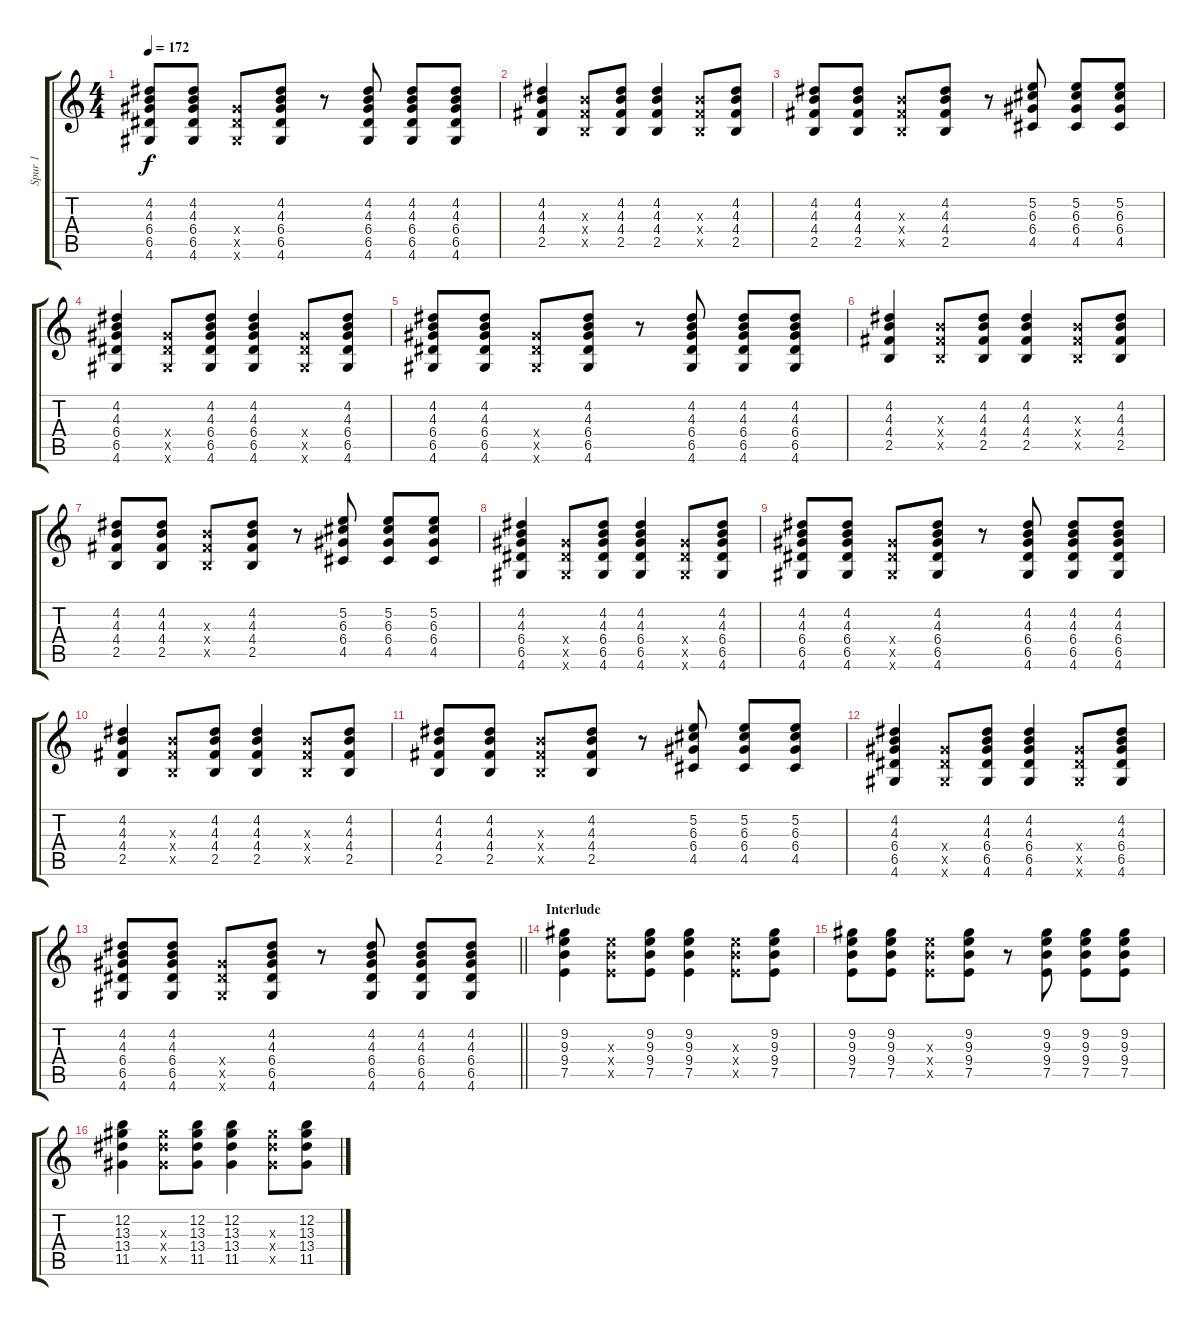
\track ("Spur 1" "Spur 1") {instrument overdrivenguitar}
\staff {score tabs}
\tuning (E4 B3 G3 D3 A2 E2) {hide}
\ts (4 4)
\tempo 172
\clef g2
\ks c
(4.2 4.3 6.4 6.5 4.6).8{dy f} (4.2 4.3 6.4 6.5 4.6).8 (6.4{x} 6.5{x} 4.6{x}).8 (4.2 4.3 6.4 6.5 4.6).8 r.8 (4.2 4.3 6.4 6.5 4.6).8 (4.2 4.3 6.4 6.5 4.6).8 (4.2 4.3 6.4 6.5 4.6).8 |
(4.2 4.3 4.4 2.5).4 (4.3{x} 4.4{x} 2.5{x}).8 (4.2 4.3 4.4 2.5).8 (4.2 4.3 4.4 2.5).4 (4.3{x} 4.4{x} 2.5{x}).8 (4.2 4.3 4.4 2.5).8 |
(4.2 4.3 4.4 2.5).8 (4.2 4.3 4.4 2.5).8 (4.3{x} 4.4{x} 2.5{x}).8 (4.2 4.3 4.4 2.5).8 r.8 (5.2 6.3 6.4 4.5).8 (5.2 6.3 6.4 4.5).8 (5.2 6.3 6.4 4.5).8 |
(4.2 4.3 6.4 6.5 4.6).4 (6.4{x} 6.5{x} 4.6{x}).8 (4.2 4.3 6.4 6.5 4.6).8 (4.2 4.3 6.4 6.5 4.6).4 (6.4{x} 6.5{x} 4.6{x}).8 (4.2 4.3 6.4 6.5 4.6).8 |
(4.2 4.3 6.4 6.5 4.6).8 (4.2 4.3 6.4 6.5 4.6).8 (6.4{x} 6.5{x} 4.6{x}).8 (4.2 4.3 6.4 6.5 4.6).8 r.8 (4.2 4.3 6.4 6.5 4.6).8 (4.2 4.3 6.4 6.5 4.6).8 (4.2 4.3 6.4 6.5 4.6).8 |
(4.2 4.3 4.4 2.5).4 (4.3{x} 4.4{x} 2.5{x}).8 (4.2 4.3 4.4 2.5).8 (4.2 4.3 4.4 2.5).4 (4.3{x} 4.4{x} 2.5{x}).8 (4.2 4.3 4.4 2.5).8 |
(4.2 4.3 4.4 2.5).8 (4.2 4.3 4.4 2.5).8 (4.3{x} 4.4{x} 2.5{x}).8 (4.2 4.3 4.4 2.5).8 r.8 (5.2 6.3 6.4 4.5).8 (5.2 6.3 6.4 4.5).8 (5.2 6.3 6.4 4.5).8 |
(4.2 4.3 6.4 6.5 4.6).4 (6.4{x} 6.5{x} 4.6{x}).8 (4.2 4.3 6.4 6.5 4.6).8 (4.2 4.3 6.4 6.5 4.6).4 (6.4{x} 6.5{x} 4.6{x}).8 (4.2 4.3 6.4 6.5 4.6).8 |
(4.2 4.3 6.4 6.5 4.6).8 (4.2 4.3 6.4 6.5 4.6).8 (6.4{x} 6.5{x} 4.6{x}).8 (4.2 4.3 6.4 6.5 4.6).8 r.8 (4.2 4.3 6.4 6.5 4.6).8 (4.2 4.3 6.4 6.5 4.6).8 (4.2 4.3 6.4 6.5 4.6).8 |
(4.2 4.3 4.4 2.5).4 (4.3{x} 4.4{x} 2.5{x}).8 (4.2 4.3 4.4 2.5).8 (4.2 4.3 4.4 2.5).4 (4.3{x} 4.4{x} 2.5{x}).8 (4.2 4.3 4.4 2.5).8 |
(4.2 4.3 4.4 2.5).8 (4.2 4.3 4.4 2.5).8 (4.3{x} 4.4{x} 2.5{x}).8 (4.2 4.3 4.4 2.5).8 r.8 (5.2 6.3 6.4 4.5).8 (5.2 6.3 6.4 4.5).8 (5.2 6.3 6.4 4.5).8 |
(4.2 4.3 6.4 6.5 4.6).4 (6.4{x} 6.5{x} 4.6{x}).8 (4.2 4.3 6.4 6.5 4.6).8 (4.2 4.3 6.4 6.5 4.6).4 (6.4{x} 6.5{x} 4.6{x}).8 (4.2 4.3 6.4 6.5 4.6).8 |
\barLineRight lightlight
(4.2 4.3 6.4 6.5 4.6).8 (4.2 4.3 6.4 6.5 4.6).8 (6.4{x} 6.5{x} 4.6{x}).8 (4.2 4.3 6.4 6.5 4.6).8 r.8 (4.2 4.3 6.4 6.5 4.6).8 (4.2 4.3 6.4 6.5 4.6).8 (4.2 4.3 6.4 6.5 4.6).8 |
\section ("" "Interlude")
(9.2 9.3 9.4 7.5).4 (9.3{x} 9.4{x} 7.5{x}).8 (9.2 9.3 9.4 7.5).8 (9.2 9.3 9.4 7.5).4 (9.3{x} 9.4{x} 7.5{x}).8 (9.2 9.3 9.4 7.5).8 |
(9.2 9.3 9.4 7.5).8 (9.2 9.3 9.4 7.5).8 (9.3{x} 9.4{x} 7.5{x}).8 (9.2 9.3 9.4 7.5).8 r.8 (9.2 9.3 9.4 7.5).8 (9.2 9.3 9.4 7.5).8 (9.2 9.3 9.4 7.5).8 |
(12.2 13.3 13.4 11.5).4 (13.3{x} 13.4{x} 11.5{x}).8 (12.2 13.3 13.4 11.5).8 (12.2 13.3 13.4 11.5).4 (13.3{x} 13.4{x} 11.5{x}).8 (12.2 13.3 13.4 11.5).8
